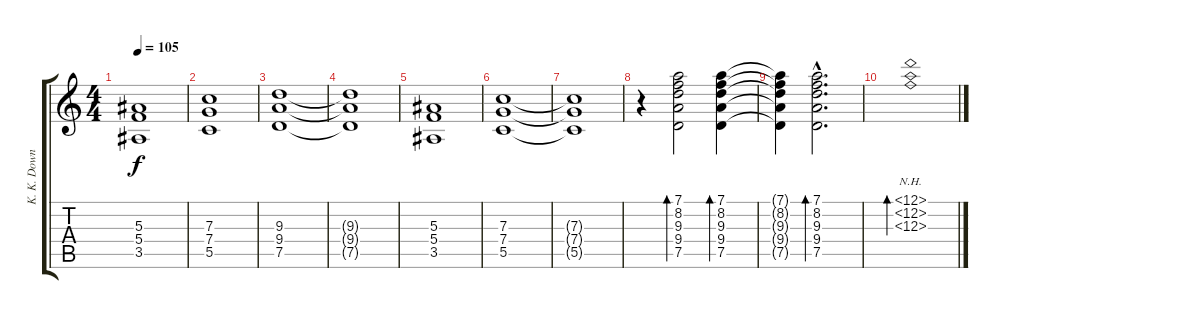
\track ("K. K. Downing" "K. K. Down") {instrument acousticguitarsteel}
\staff {score tabs}
\tuning (D4 A3 F3 C3 G2 D2) {hide}
\ts (4 4)
\tempo 105
\clef g2
\ks c
(5.3 5.4 3.5).1{dy f} |
(7.3 7.4 5.5).1 |
(9.3 9.4 7.5).1 |
(9.3{t} 9.4{t} 7.5{t}).1 |
(5.3 5.4 3.5).1 |
(7.3 7.4 5.5).1 |
(7.3{t} 7.4{t} 5.5{t}).1 |
r.4{instrument acousticguitarsteel} (7.1 8.2 9.3 9.4 7.5).2{bd 480} (7.1 8.2 9.3 9.4 7.5).4{bd 480} |
(7.1{t} 8.2{t} 9.3{t} 9.4{t} 7.5{t}).4 (7.1{hac} 8.2{hac} 9.3{hac} 9.4{hac} 7.5{hac}).2{d bd 480} |
(12.1{nh} 12.2{nh} 12.3{nh}).1{bd 480}
